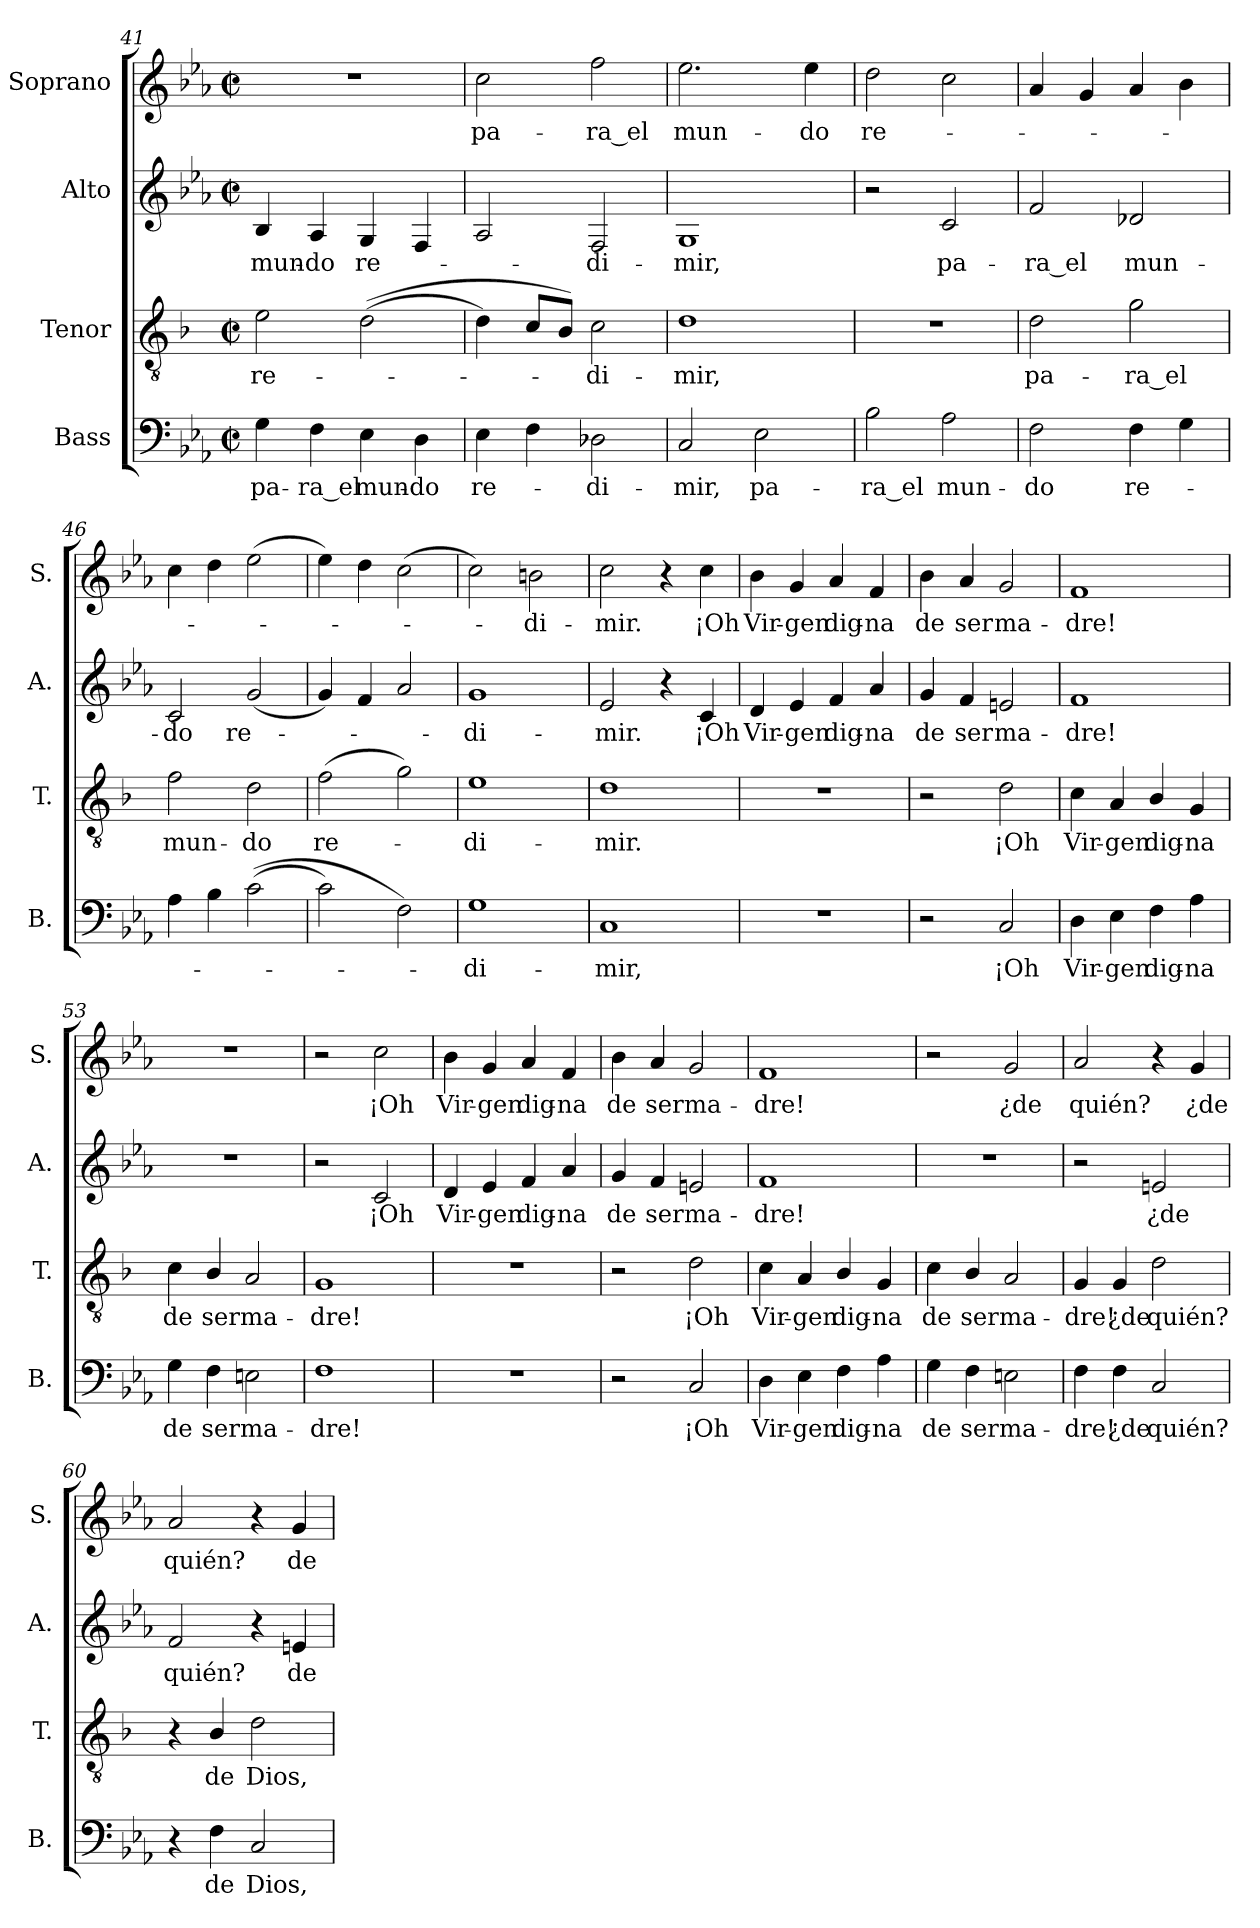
**kern	**text	**kern	**text	**kern	**text	**kern	**text
*part4	*part4	*part3	*part3	*part2	*part2	*part1	*part1
*staff4	*staff4	*staff3	*staff3	*staff2	*staff2	*staff1	*staff1
*I"Bass	*	*I"Tenor	*	*I"Alto	*	*I"Soprano	*
*I'B.	*	*I'T.	*	*I'A.	*	*I'S.	*
*clefF4	*	*clefGv2	*	*clefG2	*	*clefG2	*
*	*	*ITrd1c2	*	*	*	*	*
*k[b-e-a-]	*	*k[b-e-a-]	*	*k[b-e-a-]	*	*k[b-e-a-]	*
*E-:	*	*E-:	*	*E-:	*	*E-:	*
*M2/2	*	*M2/2	*	*M2/2	*	*M2/2	*
*met(c|)	*	*met(c|)	*	*met(c|)	*	*met(c|)	*
=41	=41	=41	=41	=41	=41	=41	=41
4G\	pa-	2d\	re-	4B-/	mun-	1r	.
4F\	-ra_el	.	.	4A-/	-do	.	.
4E-\	mun-	((2c\	.	4G/	re-	.	.
4D\	-do	.	.	4F/	.	.	.
=42	=42	=42	=42	=42	=42	=42	=42
4E-\	re-	4c\)	.	2A-/	.	2cc\	pa-
4F\	.	8B-/L	.	.	.	.	.
.	.	8A-/J)	.	.	.	.	.
2D-X\	-di-	2B-\	-di-	2F/	-di-	2ff\	-ra_el
!!LO:PB:g=z
=43	=43	=43	=43	=43	=43	=43	=43
2C/	-mir,	1c	-mir,	1G	-mir,	2.ee-\	mun-
2E-\	pa-	.	.	.	.	.	.
.	.	.	.	.	.	4ee-\	-do
=44	=44	=44	=44	=44	=44	=44	=44
2B-\	-ra_el	1r	.	2r	.	2dd\	re-
2A-\	mun-	.	.	2c/	pa-	2cc\	.
=45	=45	=45	=45	=45	=45	=45	=45
2F\	-do	2c\	pa-	2f/	-ra_el	4a-/	.
.	.	.	.	.	.	4g/	.
4F\	re-	2f\	-ra_el	2d-X/	mun-	4a-/	.
4G\	.	.	.	.	.	4b-\	.
=46	=46	=46	=46	=46	=46	=46	=46
4A-\	.	2e-\	mun-	2c/	-do	4cc\	.
4B-\	.	.	.	.	.	4dd\	.
((2c\	.	2c\	-do	(2g/	re-	(2ee-\	.
=47	=47	=47	=47	=47	=47	=47	=47
2c\)	.	(2e-\	re-	4g/)	.	4ee-\)	.
.	.	.	.	4f/	.	4dd\	.
2F\)	.	2f\)	.	2a-/	.	(2cc\	.
=48	=48	=48	=48	=48	=48	=48	=48
1G	-di-	1d	-di-	1g	-di-	2cc\)	.
.	.	.	.	.	.	2bn\	-di-
=49	=49	=49	=49	=49	=49	=49	=49
1C	-mir,	1c	-mir.	2e-/	-mir.	2cc\	-mir.
.	.	.	.	4r	.	4r	.
.	.	.	.	4c/	¡Oh	4cc\	¡Oh
!!LO:LB:g=z
=50	=50	=50	=50	=50	=50	=50	=50
1r	.	1r	.	4d/	Vir-	4b-\	Vir-
.	.	.	.	4e-/	-gen	4g/	-gen
.	.	.	.	4f/	dig-	4a-/	dig-
.	.	.	.	4a-/	-na	4f/	-na
=51	=51	=51	=51	=51	=51	=51	=51
2r	.	2r	.	4g/	de	4b-\	de
.	.	.	.	4f/	ser	4a-/	ser
2C/	¡Oh	2c\	¡Oh	2en/	ma-	2g/	ma-
=52	=52	=52	=52	=52	=52	=52	=52
4D\	Vir-	4B-\	Vir-	1f	-dre!	1f	-dre!
4E-\	-gen	4G/	-gen	.	.	.	.
4F\	dig-	4A-/	dig-	.	.	.	.
4A-\	-na	4F/	-na	.	.	.	.
=53	=53	=53	=53	=53	=53	=53	=53
4G\	de	4B-\	de	1r	.	1r	.
4F\	ser	4A-/	ser	.	.	.	.
2En\	ma-	2G/	ma-	.	.	.	.
=54	=54	=54	=54	=54	=54	=54	=54
1F	-dre!	1F	-dre!	2r	.	2r	.
.	.	.	.	2c/	¡Oh	2cc\	¡Oh
=55	=55	=55	=55	=55	=55	=55	=55
1r	.	1r	.	4d/	Vir-	4b-\	Vir-
.	.	.	.	4e-/	-gen	4g/	-gen
.	.	.	.	4f/	dig-	4a-/	dig-
.	.	.	.	4a-/	-na	4f/	-na
=56	=56	=56	=56	=56	=56	=56	=56
2r	.	2r	.	4g/	de	4b-\	de
.	.	.	.	4f/	ser	4a-/	ser
2C/	¡Oh	2c\	¡Oh	2en/	ma-	2g/	ma-
!!LO:LB:g=z
=57	=57	=57	=57	=57	=57	=57	=57
4D\	Vir-	4B-\	Vir-	1f	-dre!	1f	-dre!
4E-\	-gen	4G/	-gen	.	.	.	.
4F\	dig-	4A-/	dig-	.	.	.	.
4A-\	-na	4F/	-na	.	.	.	.
=58	=58	=58	=58	=58	=58	=58	=58
4G\	de	4B-\	de	1r	.	2r	.
4F\	ser	4A-/	ser	.	.	.	.
2En\	ma-	2G/	ma-	.	.	2g/	¿de
=59	=59	=59	=59	=59	=59	=59	=59
4F\	-dre!	4F/	-dre!	2r	.	2a-/	quién?
4F\	¿de	4F/	¿de	.	.	.	.
2C/	quién?	2c\	quién?	2en/	¿de	4r	.
.	.	.	.	.	.	4g/	¿de
=60	=60	=60	=60	=60	=60	=60	=60
4r	.	4r	.	2f/	quién?	2a-/	quién?
4F\	de	4A-/	de	.	.	.	.
2C/	Dios,	2c\	Dios,	4r	.	4r	.
.	.	.	.	4en/	de	4g/	de
=	=	=	=	=	=	=	=
*-	*-	*-	*-	*-	*-	*-	*-
